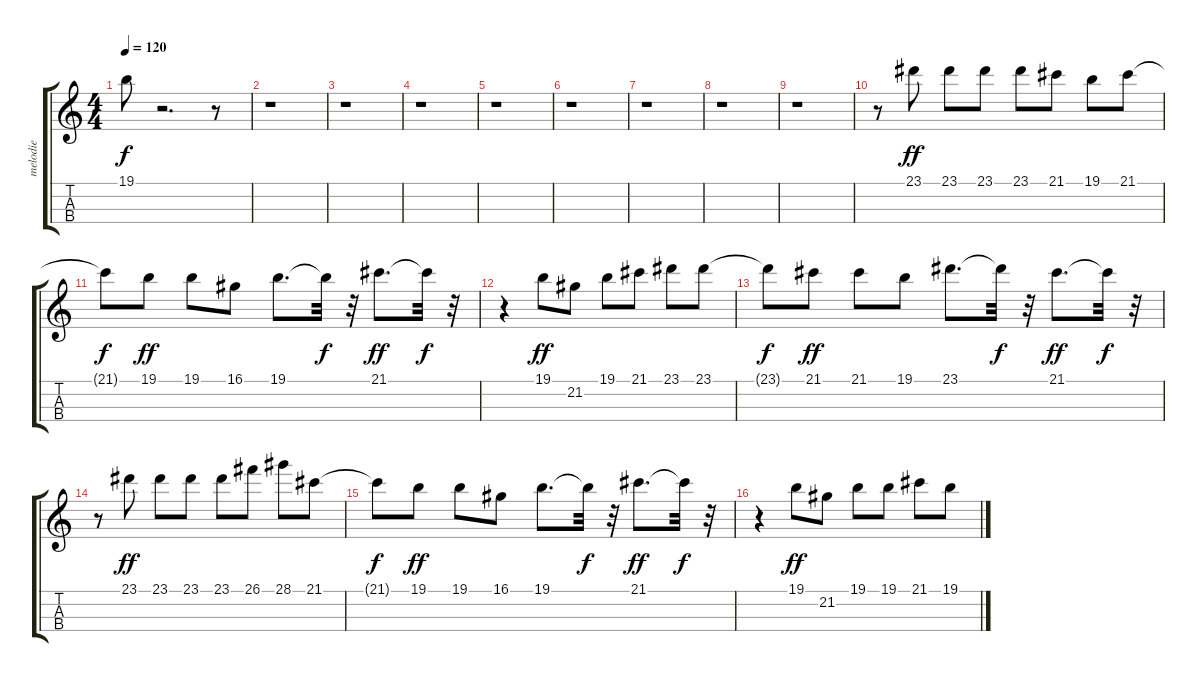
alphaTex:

\track ("melodie" "melodie") {instrument panflute}
\staff {score tabs}
\tuning (E4 B3 G3 D3) {hide}
\ts (4 4)
\tempo 120
\clef g2
\ks c
19.1{t}.8{dy f} r.2{d} r.8 |
r.1 |
r.1 |
r.1 |
r.1 |
r.1 |
r.1 |
r.1 |
r.1 |
r.8 23.1.8{dy ff} 23.1.8 23.1.8 23.1.8 21.1.8 19.1.8 21.1.8 |
21.1{t}.8{dy f} 19.1.8{dy ff} 19.1.8 16.1.8 19.1.8{d} 19.1{t}.32{dy f} r.32 21.1.8{d dy ff} 21.1{t}.32{dy f} r.32 |
r.4 19.1.8{dy ff} 21.2.8 19.1.8 21.1.8 23.1.8 23.1.8 |
23.1{t}.8{dy f} 21.1.8{dy ff} 21.1.8 19.1.8 23.1.8{d} 23.1{t}.32{dy f} r.32 21.1.8{d dy ff} 21.1{t}.32{dy f} r.32 |
r.8 23.1.8{dy ff} 23.1.8 23.1.8 23.1.8 26.1.8 28.1.8 21.1.8 |
21.1{t}.8{dy f} 19.1.8{dy ff} 19.1.8 16.1.8 19.1.8{d} 19.1{t}.32{dy f} r.32 21.1.8{d dy ff} 21.1{t}.32{dy f} r.32 |
r.4 19.1.8{dy ff} 21.2.8 19.1.8 19.1.8 21.1.8 19.1.8
